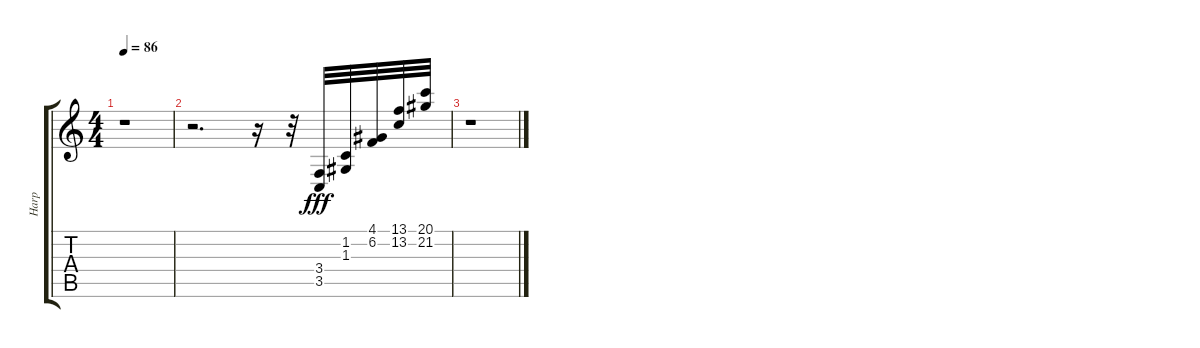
\track ("Harp" "Harp") {instrument orchestralharp}
\staff {score tabs}
\tuning (E4 B3 G3 D3 A2 E2) {hide}
\ts (4 4)
\tempo 86
\clef g2
\ks c
r.1{dy fff} |
r.2{d} r.16 r.32 (3.4 3.5).32 (1.2 1.3).32 (4.1 6.2).32 (13.1 13.2).32 (20.1 21.2).32 |
r.1
